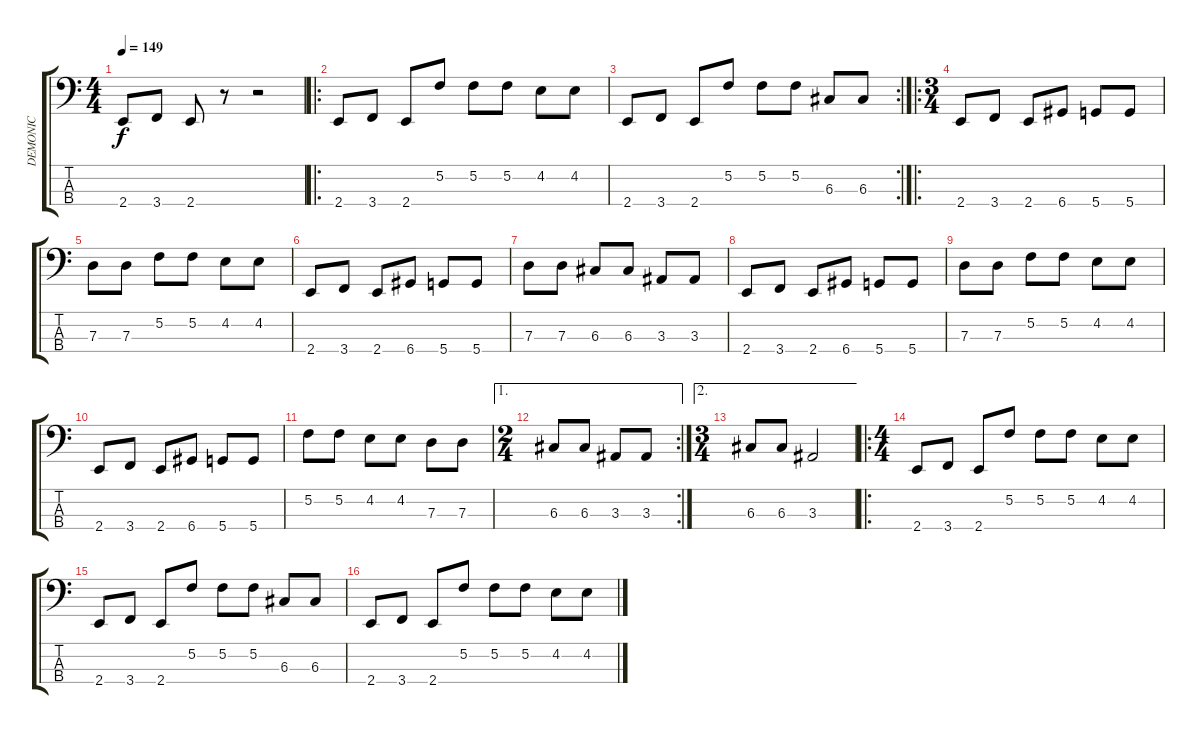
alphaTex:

\track ("DEMONIC" "DEMONIC") {instrument electricbassfinger}
\staff {score tabs}
\tuning (F2 C2 G1 D1) {hide}
\ts (4 4)
\tempo 149
\clef f4
\ks c
2.4.8{dy f} 3.4.8 2.4.8 r.8 r.2 |
\ro
2.4.8 3.4.8 2.4.8 5.2.8 5.2.8 5.2.8 4.2.8 4.2.8 |
\rc 2
2.4.8 3.4.8 2.4.8 5.2.8 5.2.8 5.2.8 6.3.8 6.3.8 |
\ro
\ts (3 4)
2.4.8 3.4.8 2.4.8 6.4.8 5.4.8 5.4.8 |
7.3.8 7.3.8 5.2.8 5.2.8 4.2.8 4.2.8 |
2.4.8 3.4.8 2.4.8 6.4.8 5.4.8 5.4.8 |
7.3.8 7.3.8 6.3.8 6.3.8 3.3.8 3.3.8 |
2.4.8 3.4.8 2.4.8 6.4.8 5.4.8 5.4.8 |
7.3.8 7.3.8 5.2.8 5.2.8 4.2.8 4.2.8 |
2.4.8 3.4.8 2.4.8 6.4.8 5.4.8 5.4.8 |
5.2.8 5.2.8 4.2.8 4.2.8 7.3.8 7.3.8 |
\ae 1
\rc 2
\ts (2 4)
6.3.8 6.3.8 3.3.8 3.3.8 |
\ae 2
\ts (3 4)
6.3.8 6.3.8 3.3.2 |
\ro
\ts (4 4)
2.4.8 3.4.8 2.4.8 5.2.8 5.2.8 5.2.8 4.2.8 4.2.8 |
2.4.8 3.4.8 2.4.8 5.2.8 5.2.8 5.2.8 6.3.8 6.3.8 |
2.4.8 3.4.8 2.4.8 5.2.8 5.2.8 5.2.8 4.2.8 4.2.8
